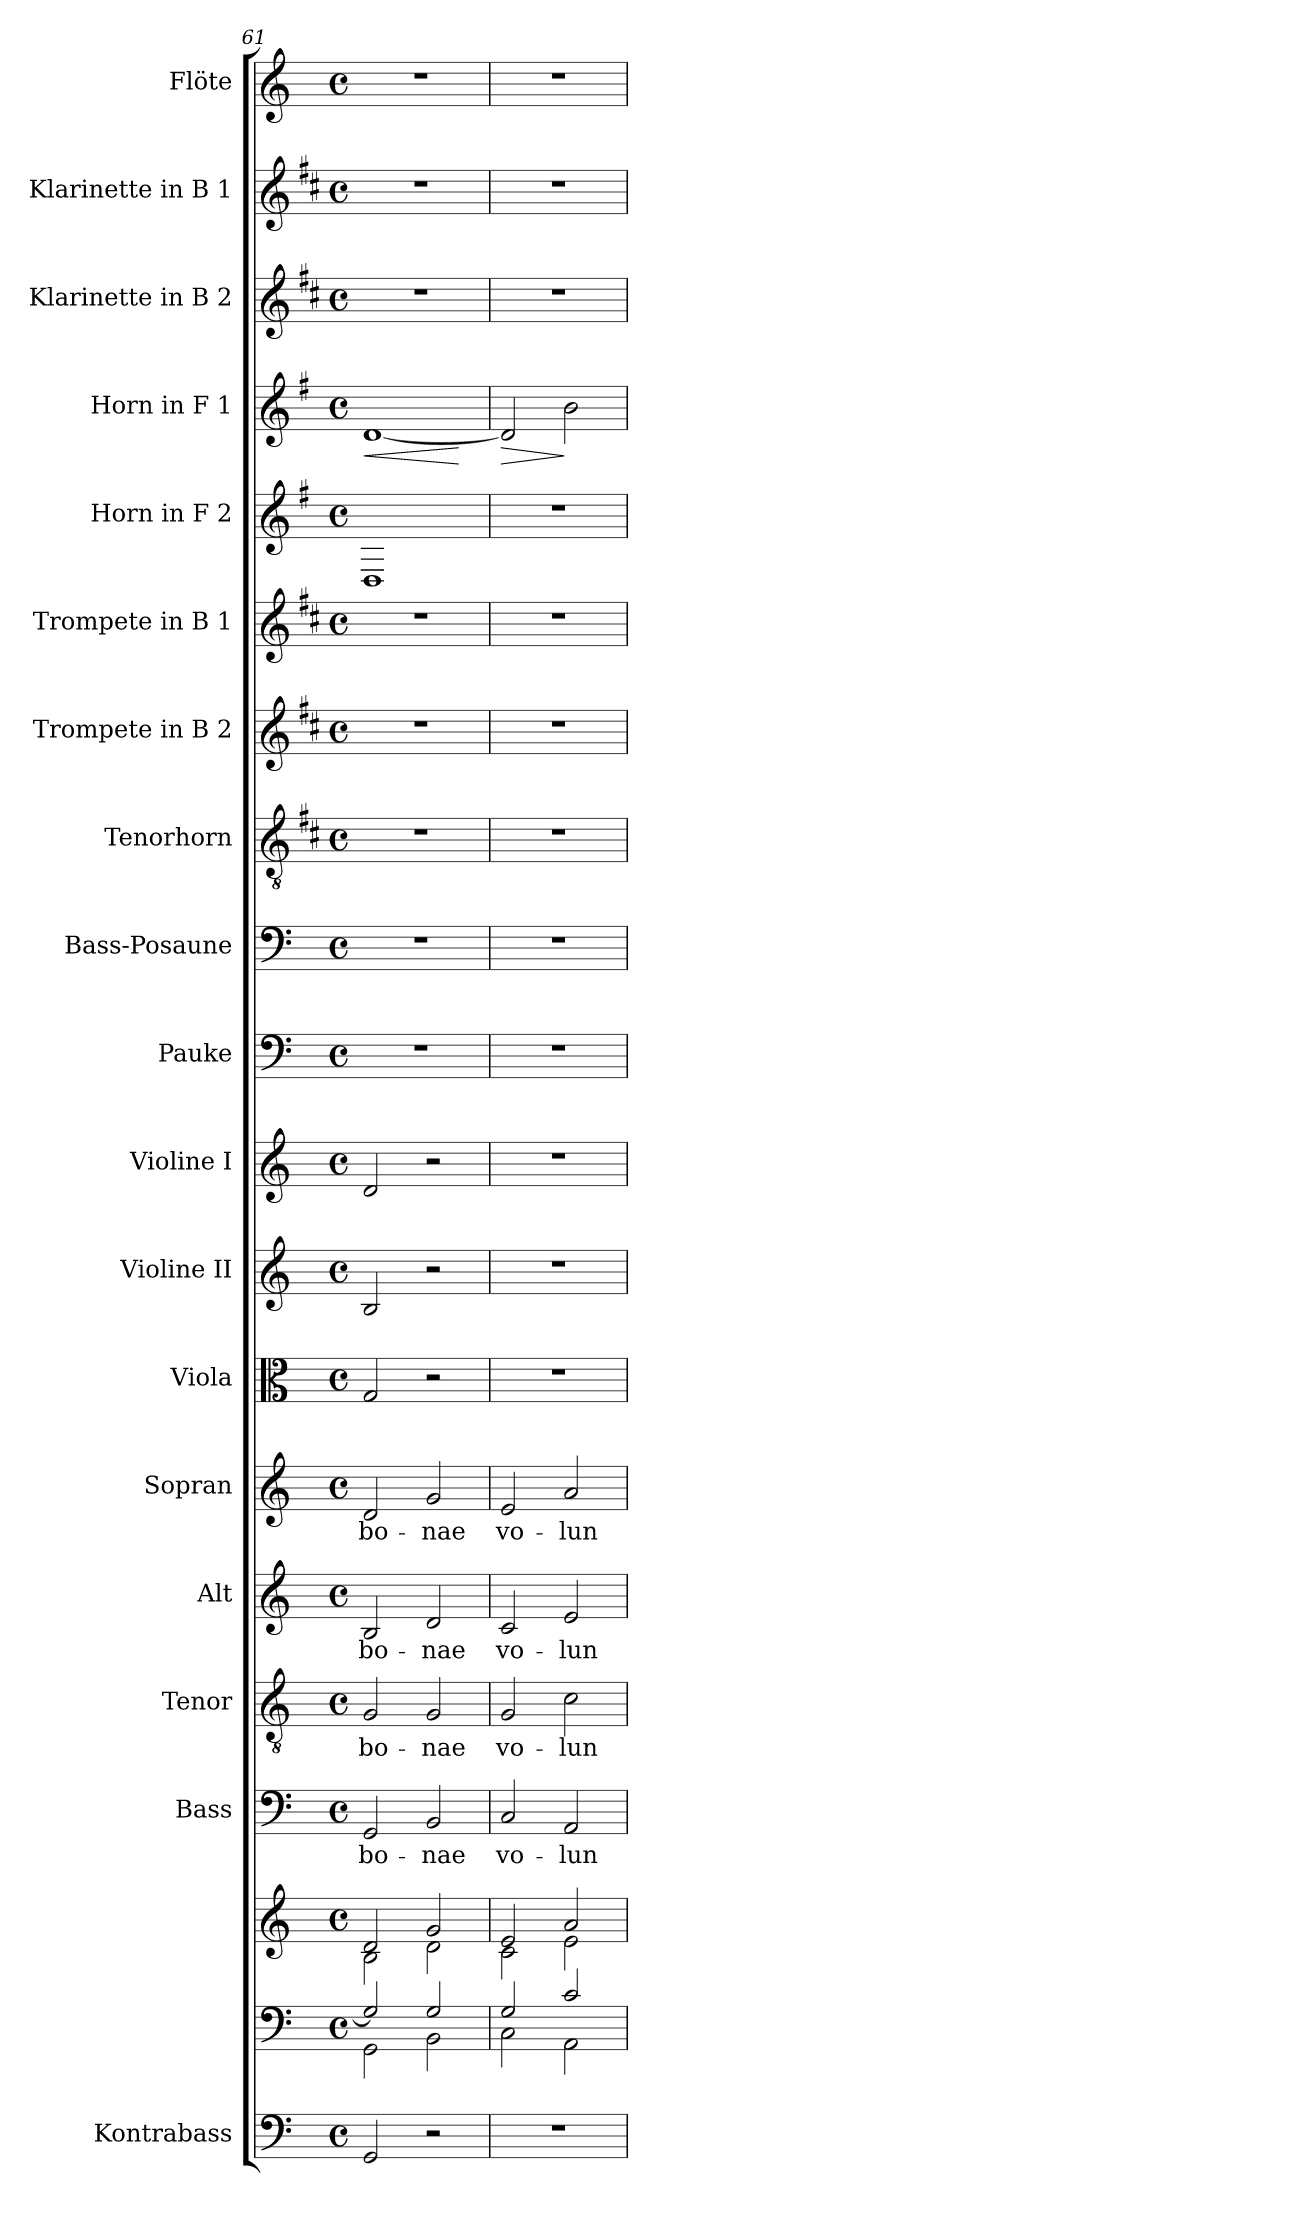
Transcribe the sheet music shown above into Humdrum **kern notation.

**kern	**kern	**kern	**kern	**text	**kern	**text	**kern	**text	**kern	**text	**kern	**kern	**kern	**kern	**kern	**kern	**kern	**kern	**kern	**kern	**dynam	**kern	**kern	**kern
*part19	*part18	*part18	*part17	*part17	*part16	*part16	*part15	*part15	*part14	*part14	*part13	*part12	*part11	*part10	*part9	*part8	*part7	*part6	*part5	*part4	*part4	*part3	*part2	*part1
*staff20	*staff19	*staff18	*staff17	*staff17	*staff16	*staff16	*staff15	*staff15	*staff14	*staff14	*staff13	*staff12	*staff11	*staff10	*staff9	*staff8	*staff7	*staff6	*staff5	*staff4	*staff4	*staff3	*staff2	*staff1
*I"Kontrabass	*	*	*I"Bass	*	*I"Tenor	*	*I"Alt	*	*I"Sopran	*	*I"Viola	*I"Violine II	*I"Violine I	*I"Pauke	*I"Bass-Posaune	*I"Tenorhorn	*I"Trompete in B 2	*I"Trompete in B 1	*I"Horn in F 2	*I"Horn in F 1	*	*I"Klarinette in B 2	*I"Klarinette in B 1	*I"Flöte
*I'Kb.	*	*	*I'B	*	*I'T	*	*I'A	*	*I'S	*	*I'Vla.	*I'Vl. II	*I'Vl. I	*I'Pk.	*I'B. Pos.	*I'T	*	*	*I'Hrn. 2	*I'Hrn. 1	*	*	*	*I'Fl.
*clefF4	*clefF4	*clefG2	*clefF4	*	*clefGv2	*	*clefG2	*	*clefG2	*	*clefC3	*clefG2	*clefG2	*clefF4	*clefF4	*clefGv2	*clefG2	*clefG2	*clefG2	*clefG2	*	*clefG2	*clefG2	*clefG2
*ITrd7c12	*	*	*	*	*	*	*	*	*	*	*	*	*	*	*	*ITrd1c2	*ITrd1c2	*ITrd1c2	*ITrd4c7	*ITrd4c7	*	*ITrd1c2	*ITrd1c2	*
*k[]	*k[]	*k[]	*k[]	*	*k[]	*	*k[]	*	*k[]	*	*k[]	*k[]	*k[]	*k[]	*k[]	*k[]	*k[]	*k[]	*k[]	*k[]	*	*k[]	*k[]	*k[]
*C:	*C:	*C:	*C:	*	*C:	*	*C:	*	*C:	*	*C:	*C:	*C:	*C:	*C:	*C:	*C:	*C:	*C:	*C:	*	*C:	*C:	*C:
*M4/4	*M4/4	*M4/4	*M4/4	*	*M4/4	*	*M4/4	*	*M4/4	*	*M4/4	*M4/4	*M4/4	*M4/4	*M4/4	*M4/4	*M4/4	*M4/4	*M4/4	*M4/4	*	*M4/4	*M4/4	*M4/4
*met(c)	*met(c)	*met(c)	*met(c)	*	*met(c)	*	*met(c)	*	*met(c)	*	*met(c)	*met(c)	*met(c)	*met(c)	*met(c)	*met(c)	*met(c)	*met(c)	*met(c)	*met(c)	*	*met(c)	*met(c)	*met(c)
=61	=61	=61	=61	=61	=61	=61	=61	=61	=61	=61	=61	=61	=61	=61	=61	=61	=61	=61	=61	=61	=61	=61	=61	=61
*	*^	*^	*	*	*	*	*	*	*	*	*	*	*	*	*	*	*	*	*	*	*	*	*	*
!	!	!	!	!	!	!LO:LY:b	!	!LO:LY:b	!	!LO:LY:b	!	!LO:LY:b	!	!	!	!	!	!	!	!	!	!	!LO:HP:b	!	!	!
2GGG/	2G/]	2GG\	2d/	2B\	2GG/	bo-	2G/	bo-	2B/	bo-	2d/	bo-	2G/	2B/	2d/	1r	1r	1r	1r	1r	1GG	[1G	<	1r	1r	1r
!	!	!	!	!	!	!LO:LY:b	!	!LO:LY:b	!	!LO:LY:b	!	!LO:LY:b	!	!	!	!	!	!	!	!	!	!	!	!	!	!
2r	2G/	2BB\	2g/	2d\	2BB/	-nae	2G/	-nae	2d/	-nae	2g/	-nae	2r	2r	2r	.	.	.	.	.	.	.	.	.	.	.
*	*v	*v	*	*	*	*	*	*	*	*	*	*	*	*	*	*	*	*	*	*	*	*	*	*	*	*
*	*	*v	*v	*	*	*	*	*	*	*	*	*	*	*	*	*	*	*	*	*	*	*	*	*	*
.	.	.	.	.	.	.	.	.	.	.	.	.	.	.	.	.	.	.	.	.	[	.	.	.
=62	=62	=62	=62	=62	=62	=62	=62	=62	=62	=62	=62	=62	=62	=62	=62	=62	=62	=62	=62	=62	=62	=62	=62	=62
*	*^	*^	*	*	*	*	*	*	*	*	*	*	*	*	*	*	*	*	*	*	*	*	*	*
!	!	!	!	!	!	!LO:LY:b	!	!LO:LY:b	!	!LO:LY:b	!	!LO:LY:b	!	!	!	!	!	!	!	!	!	!	!LO:HP:b	!	!	!
1r	2G/	2C\	2e/	2c\	2C/	vo-	2G/	vo-	2c/	vo-	2e/	vo-	1r	1r	1r	1r	1r	1r	1r	1r	1r	2G/]	>	1r	1r	1r
!	!	!	!	!	!	!LO:LY:b	!	!LO:LY:b	!	!LO:LY:b	!	!LO:LY:b	!	!	!	!	!	!	!	!	!	!	!	!	!	!
.	2c/	2AA\	2a/	2e\	2AA/	-lun-	2c\	-lun-	2e/	-lun-	2a/	-lun-	.	.	.	.	.	.	.	.	.	2e\	]	.	.	.
*	*v	*v	*	*	*	*	*	*	*	*	*	*	*	*	*	*	*	*	*	*	*	*	*	*	*	*
*	*	*v	*v	*	*	*	*	*	*	*	*	*	*	*	*	*	*	*	*	*	*	*	*	*	*
=	=	=	=	=	=	=	=	=	=	=	=	=	=	=	=	=	=	=	=	=	=	=	=	=
*-	*-	*-	*-	*-	*-	*-	*-	*-	*-	*-	*-	*-	*-	*-	*-	*-	*-	*-	*-	*-	*-	*-	*-	*-
